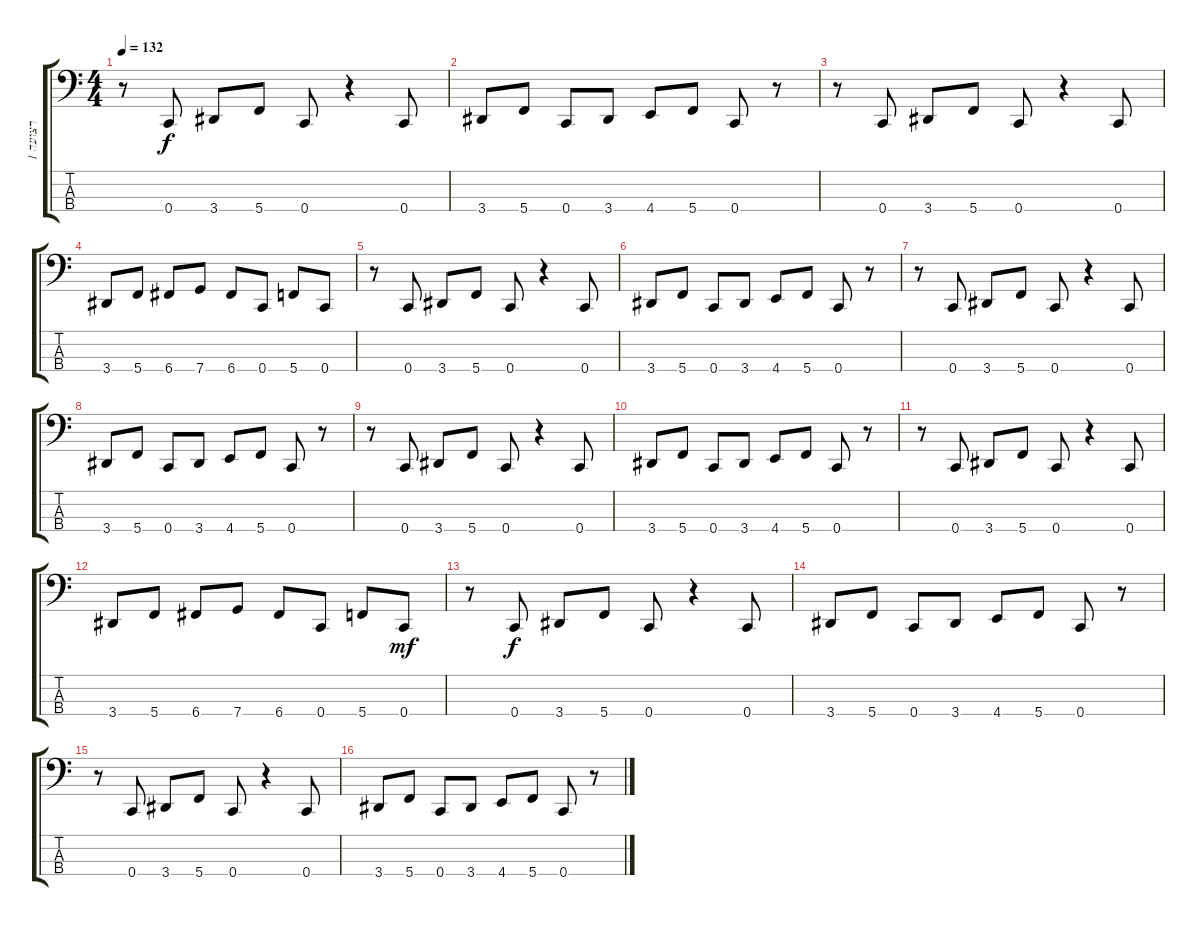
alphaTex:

\track ("רצועה 1" "רצועה 1") {instrument electricbassfinger}
\staff {score tabs}
\tuning (F2 C2 G1 C1) {hide}
\ts (4 4)
\tempo 132
\clef f4
\ks c
r.8{dy f} 0.4.8 3.4.8 5.4.8 0.4.8 r.4 0.4.8 |
3.4.8 5.4.8 0.4.8 3.4.8 4.4.8 5.4.8 0.4.8 r.8 |
r.8 0.4.8 3.4.8 5.4.8 0.4.8 r.4 0.4.8 |
3.4.8 5.4.8 6.4.8 7.4.8 6.4.8 0.4.8 5.4.8 0.4.8 |
r.8 0.4.8 3.4.8 5.4.8 0.4.8 r.4 0.4.8 |
3.4.8 5.4.8 0.4.8 3.4.8 4.4.8 5.4.8 0.4.8 r.8 |
r.8 0.4.8 3.4.8 5.4.8 0.4.8 r.4 0.4.8 |
3.4.8 5.4.8 0.4.8 3.4.8 4.4.8 5.4.8 0.4.8 r.8 |
r.8 0.4.8 3.4.8 5.4.8 0.4.8 r.4 0.4.8 |
3.4.8 5.4.8 0.4.8 3.4.8 4.4.8 5.4.8 0.4.8 r.8 |
r.8 0.4.8 3.4.8 5.4.8 0.4.8 r.4 0.4.8 |
3.4.8{volume 12} 5.4.8 6.4.8 7.4.8 6.4.8 0.4.8 5.4.8 0.4.8{dy mf} |
r.8 0.4.8{dy f} 3.4.8 5.4.8 0.4.8 r.4 0.4.8 |
3.4.8{volume 12} 5.4.8 0.4.8 3.4.8 4.4.8 5.4.8 0.4.8 r.8 |
r.8{volume 10} 0.4.8 3.4.8 5.4.8 0.4.8 r.4 0.4.8 |
3.4.8{volume 6} 5.4.8 0.4.8 3.4.8 4.4.8 5.4.8 0.4.8 r.8
